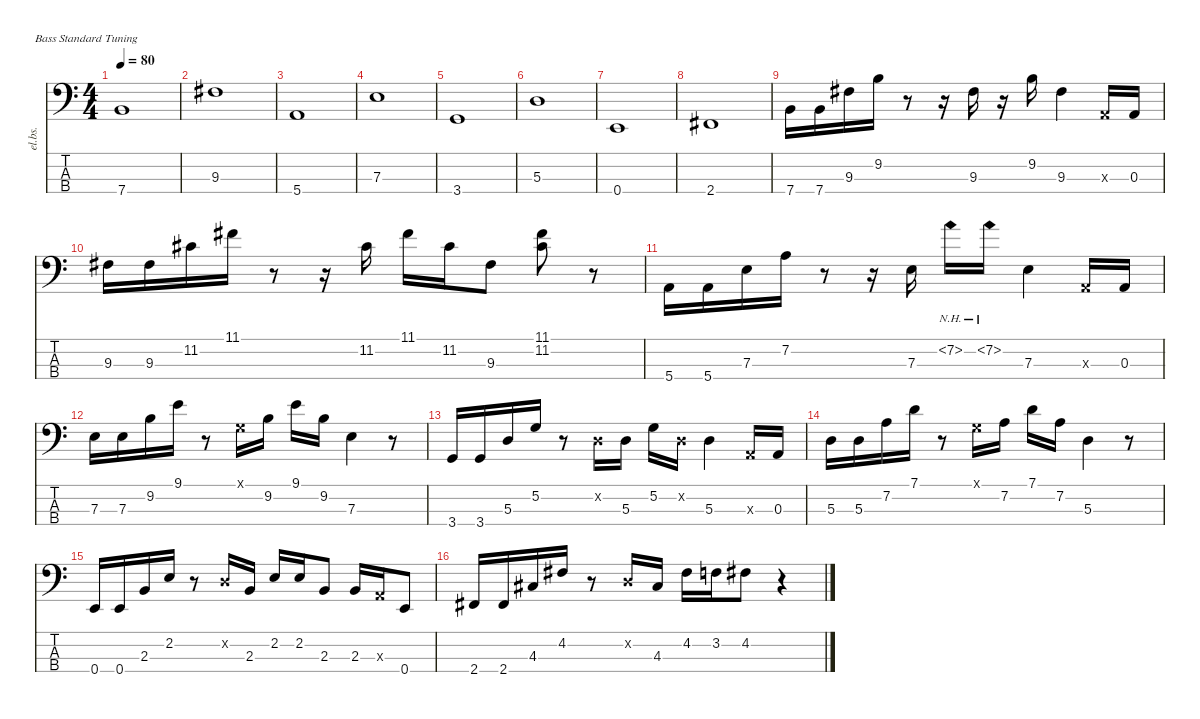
\defaultSystemsLayout 4
\hideDynamics
\bracketExtendMode nobrackets
\track ("Bass" "el.bs.") {instrument slapbass1}
\staff {score tabs}
\tuning (G2 D2 A1 E1)
\ts (4 4)
\tempo 80
\clef f4
\ks c
7.4.1{dy f} |
9.3{acc #}.1 |
5.4.1 |
7.3.1 |
3.4.1 |
5.3.1 |
0.4.1 |
2.4{acc #}.1 |
7.4.16 7.4.16 9.3{acc #}.16 9.2.16 r.8 r.16 9.3{acc #}.16 r.16 9.2.16 9.3{acc #}.4 0.3{x}.16 0.3.16 |
9.3{acc #}.16 9.3{acc #}.16 11.2{acc #}.16 11.1{acc #}.16 r.8 r.16 11.2{acc #}.16 11.1{acc #}.16 11.2{acc #}.16 9.3{acc #}.8 (11.1{acc #} 11.2{acc #}).8 r.8 |
5.4.16 5.4.16 7.3.16 7.2.16 r.8 r.16 7.3.16 7.2{nh}.16 7.2{nh}.16 7.3.4 0.3{x}.16 0.3.16 |
7.3.16 7.3.16 9.2.16 9.1.16 r.8 0.1{x}.16 9.2.16 9.1.16 9.2.16 7.3.4 r.8 |
3.4.16 3.4.16 5.3.16 5.2.16 r.8 0.2{x}.16 5.3.16 5.2.16 0.2{x}.16 5.3.4 0.3{x}.16 0.3.16 |
5.3.16 5.3.16 7.2.16 7.1.16 r.8 0.1{x}.16 7.2.16 7.1.16 7.2.16 5.3.4 r.8 |
0.4.16 0.4.16 2.3.16 2.2.16 r.8 0.2{x}.16 2.3.16 2.2.16 2.2.16 2.3.8 2.3.16 0.3{x}.16 0.4.8 |
2.4{acc #}.16 2.4{acc #}.16 4.3{acc #}.16 4.2{acc #}.16 r.8 0.2{x}.16 4.3{acc #}.16 4.2{acc #}.16 3.2.16 4.2{acc #}.8 r.4
